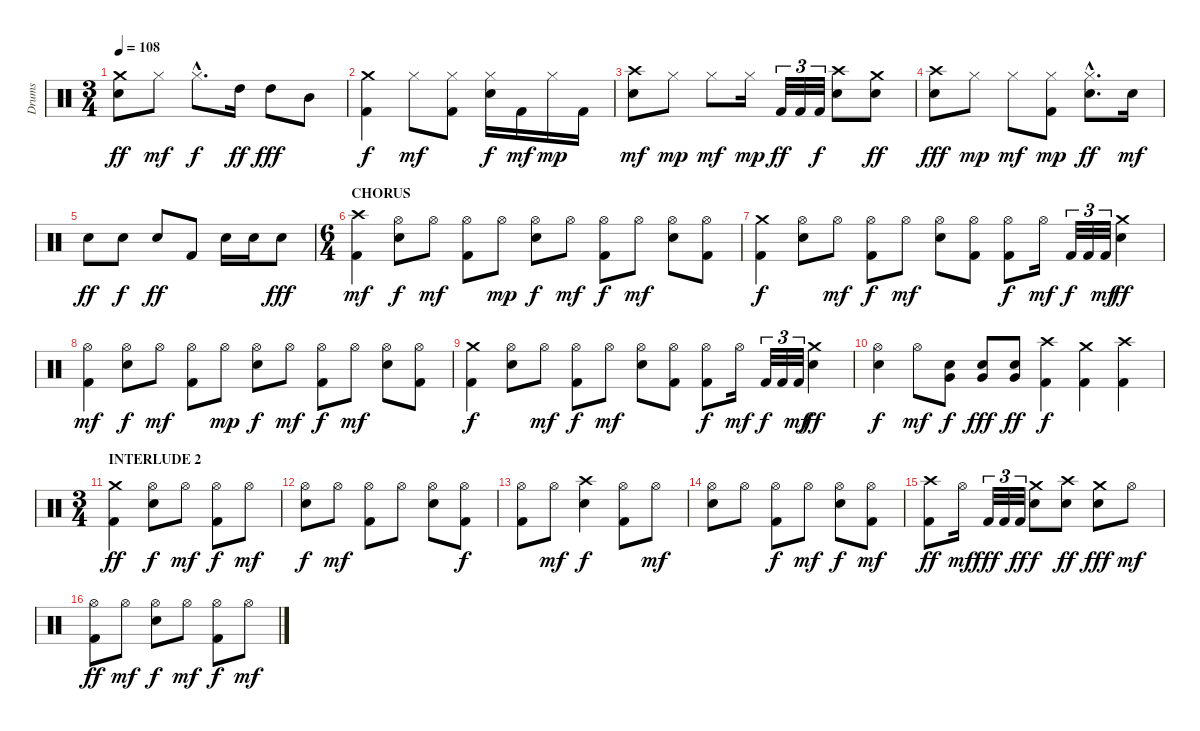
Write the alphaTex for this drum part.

\track ("Drums" "Drums") {instrument percussion}
\staff {score}
\articulation defaults
\ts (3 4)
\tempo 108
\clef neutral
\ks c
("Crash medium (hit)" "Electric Snare (hit)").8{dy ff} "Hi-Hat (closed)".8{dy mf} "Hi-Hat (closed)"{hac}.8{d dy f} "High Tom (hit)".16{dy ff} "High Tom (hit)".8{dy fff} "Mid Tom (hit)".8 |
("Crash medium (hit)" "Kick (hit) 2").4{dy f} "Hi-Hat (closed)".8{dy mf} ("Hi-Hat (closed)" "Kick (hit) 2").8 ("Hi-Hat (closed)" "Electric Snare (hit)").16{dy f} "Kick (hit) 2".16{dy mf} "Hi-Hat (closed)".16{dy mp} "Kick (hit) 2".16 |
("Crash high (hit)" "Electric Snare (hit)").8{dy mf} "Hi-Hat (closed)".8{dy mp} "Hi-Hat (closed)".8{dy mf} "Hi-Hat (closed)".16{dy mp} "Kick (hit) 2".32{tu (3 2) dy ff} "Kick (hit) 2".32{tu (3 2)} "Kick (hit) 2".32{tu (3 2) dy f} ("Crash high (hit)" "Electric Snare (hit)").8 ("Crash medium (hit)" "Electric Snare (hit)").8{dy ff} |
("Crash high (hit)" "Electric Snare (hit)").8{dy fff} "Hi-Hat (closed)".8{dy mp} "Hi-Hat (closed)".8{dy mf} ("Hi-Hat (closed)" "Kick (hit) 2").8{dy mp} ("Hi-Hat (closed)"{hac} "Electric Snare (hit)"{hac}).8{d dy ff} "Electric Snare (hit)".16{dy mf} |
"Electric Snare (hit)".8{dy ff} "Electric Snare (hit)".8{dy f} "Electric Snare (hit)".8{dy ff} "Kick (hit) 2".8 "Electric Snare (hit)".16 "Electric Snare (hit)".16 "Electric Snare (hit)".8{dy fff} |
\ts (6 4)
\section ("" "CHORUS")
("Crash high (hit)" "Kick (hit) 2").4{dy mf} ("Hi-Hat (open)" "Electric Snare (hit)").8{dy f} "Hi-Hat (open)".8{dy mf} ("Hi-Hat (open)" "Kick (hit) 2").8 "Hi-Hat (open)".8{dy mp} ("Hi-Hat (open)" "Electric Snare (hit)").8{dy f} "Hi-Hat (open)".8{dy mf} ("Hi-Hat (open)" "Kick (hit) 2").8{dy f} "Hi-Hat (open)".8{dy mf} ("Hi-Hat (open)" "Electric Snare (hit)").8 ("Hi-Hat (open)" "Kick (hit) 2").8 |
("Crash medium (hit)" "Kick (hit) 2").4{dy f} ("Hi-Hat (open)" "Electric Snare (hit)").8 "Hi-Hat (open)".8{dy mf} ("Hi-Hat (open)" "Kick (hit) 2").8{dy f} "Hi-Hat (open)".8{dy mf} ("Hi-Hat (open)" "Electric Snare (hit)").8 ("Hi-Hat (open)" "Kick (hit) 2").8 ("Hi-Hat (open)" "Kick (hit) 2").8{dy f} "Hi-Hat (open)".16{dy mf} "Kick (hit) 2".32{tu (3 2) dy f} "Kick (hit) 2".32{tu (3 2)} "Kick (hit) 2".32{tu (3 2) dy mf} ("Crash medium (hit)" "Electric Snare (hit)").4{dy ff} |
("Hi-Hat (open)" "Kick (hit) 2").4{dy mf} ("Hi-Hat (open)" "Electric Snare (hit)").8{dy f} "Hi-Hat (open)".8{dy mf} ("Hi-Hat (open)" "Kick (hit) 2").8 "Hi-Hat (open)".8{dy mp} ("Hi-Hat (open)" "Electric Snare (hit)").8{dy f} "Hi-Hat (open)".8{dy mf} ("Hi-Hat (open)" "Kick (hit) 2").8{dy f} "Hi-Hat (open)".8{dy mf} ("Hi-Hat (open)" "Electric Snare (hit)").8 ("Hi-Hat (open)" "Kick (hit) 2").8 |
("Crash medium (hit)" "Kick (hit) 2").4{dy f} ("Hi-Hat (open)" "Electric Snare (hit)").8 "Hi-Hat (open)".8{dy mf} ("Hi-Hat (open)" "Kick (hit) 2").8{dy f} "Hi-Hat (open)".8{dy mf} ("Hi-Hat (open)" "Electric Snare (hit)").8 ("Hi-Hat (open)" "Kick (hit) 2").8 ("Hi-Hat (open)" "Kick (hit) 2").8{dy f} "Hi-Hat (open)".16{dy mf} "Kick (hit) 2".32{tu (3 2) dy f} "Kick (hit) 2".32{tu (3 2)} "Kick (hit) 2".32{tu (3 2) dy mf} ("Crash medium (hit)" "Electric Snare (hit)").4{dy ff} |
("Hi-Hat (open)" "Electric Snare (hit)").4{dy f} "Hi-Hat (open)".8{dy mf} ("Electric Snare (hit)" "Very Low Tom (hit)").8{dy f} ("Electric Snare (hit)" "Very Low Tom (hit)").8{dy fff} ("Electric Snare (hit)" "Very Low Tom (hit)").8{dy ff} ("Crash high (hit)" "Kick (hit) 2").4{dy f} ("Crash medium (hit)" "Kick (hit) 2").4 ("Crash high (hit)" "Kick (hit) 2").4 |
\ts (3 4)
\section ("" "INTERLUDE 2")
("Crash medium (hit)" "Kick (hit) 2").4{dy ff} ("Hi-Hat (open)" "Electric Snare (hit)").8{dy f} "Hi-Hat (open)".8{dy mf} ("Hi-Hat (open)" "Kick (hit) 2").8{dy f} "Hi-Hat (open)".8{dy mf} |
("Hi-Hat (open)" "Electric Snare (hit)").8{dy f} "Hi-Hat (open)".8{dy mf} ("Hi-Hat (open)" "Kick (hit) 2").8 "Hi-Hat (open)".8 ("Hi-Hat (open)" "Electric Snare (hit)").8 ("Hi-Hat (open)" "Kick (hit) 2").8{dy f} |
("Hi-Hat (open)" "Kick (hit) 2").8 "Hi-Hat (open)".8{dy mf} ("Crash high (hit)" "Electric Snare (hit)").4{dy f} ("Hi-Hat (open)" "Kick (hit) 2").8 "Hi-Hat (open)".8{dy mf} |
("Hi-Hat (open)" "Electric Snare (hit)").8 "Hi-Hat (open)".8 ("Hi-Hat (open)" "Kick (hit) 2").8{dy f} "Hi-Hat (open)".8{dy mf} ("Hi-Hat (open)" "Electric Snare (hit)").8{dy f} ("Hi-Hat (open)" "Kick (hit) 2").8{dy mf} |
("Crash high (hit)" "Kick (hit) 2").8{dy ff} "Hi-Hat (open)".16{dy mf} "Kick (hit) 2".32{tu (3 2) dy fff} "Kick (hit) 2".32{tu (3 2)} "Kick (hit) 2".32{tu (3 2) dy ff} ("Crash medium (hit)" "Electric Snare (hit)").8{dy f} ("Crash high (hit)" "Electric Snare (hit)").8{dy ff} ("Crash medium (hit)" "Electric Snare (hit)").8{dy fff} "Hi-Hat (open)".8{dy mf} |
("Hi-Hat (open)" "Kick (hit) 2").8{dy ff} "Hi-Hat (open)".8{dy mf} ("Hi-Hat (open)" "Electric Snare (hit)").8{dy f} "Hi-Hat (open)".8{dy mf} ("Hi-Hat (open)" "Kick (hit) 2").8{dy f} "Hi-Hat (open)".8{dy mf}
